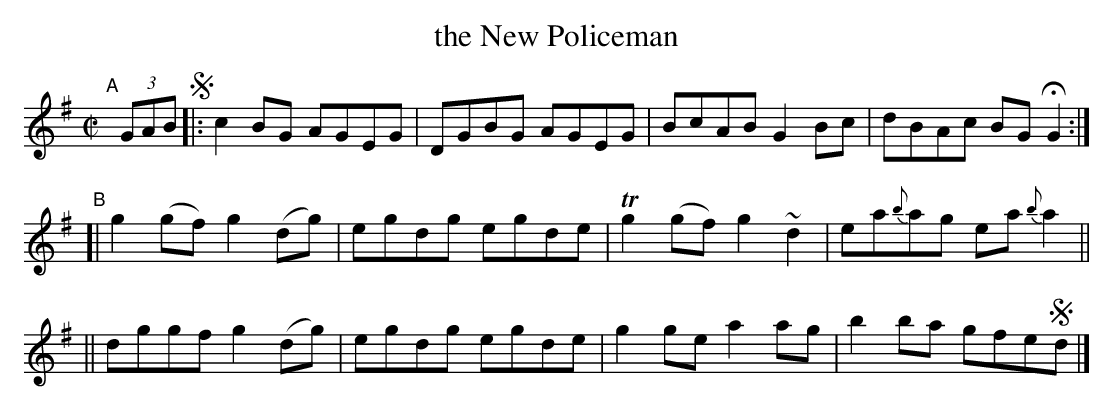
X:1
T: the New Policeman
M: C|
L: 1/8
K: G
"^A"[|]\
(3GAB !segno!|: c2BG AGEG | DGBG AGEG | BcAB G2Bc | dBAc BGHG2 :|
"^B"\
[| g2(gf) g2(dg) | egdg egde | Tg2(gf) g2~d2 | ea{b}ag ea {b}a2 ||
|| dggf   g2(dg) | egdg egde |  g2ge   a2ag  | b2ba gfe!segno!d |]
